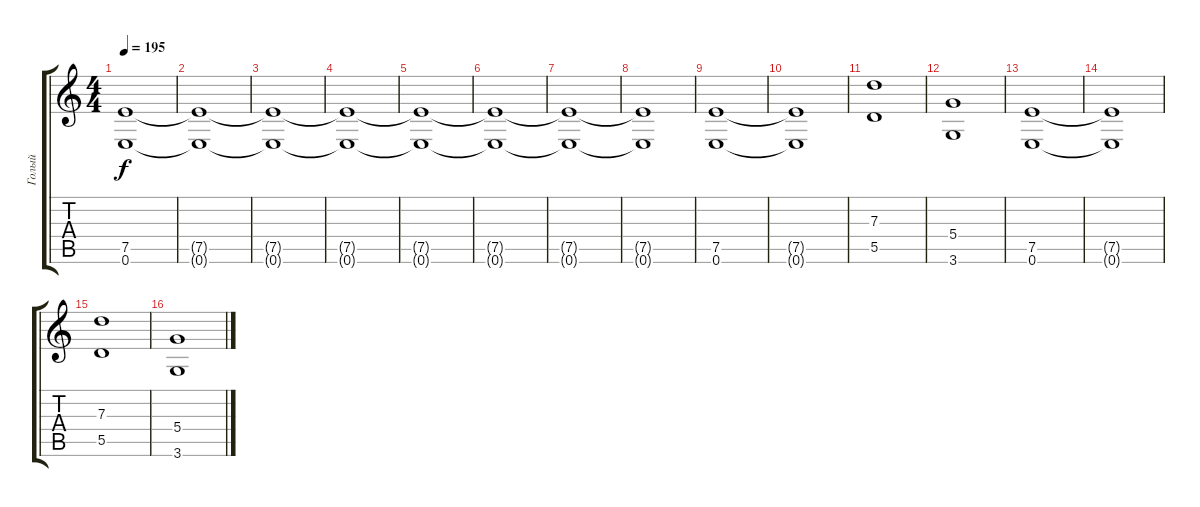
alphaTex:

\track ("Голый" "Голый") {instrument distortionguitar}
\staff {score tabs}
\tuning (E4 B3 G3 D3 A2 E2) {hide}
\ts (4 4)
\tempo 195
\clef g2
\ks c
(7.5 0.6).1{dy f} |
(7.5{t} 0.6{t}).1 |
(7.5{t} 0.6{t}).1 |
(7.5{t} 0.6{t}).1 |
(7.5{t} 0.6{t}).1 |
(7.5{t} 0.6{t}).1 |
(7.5{t} 0.6{t}).1 |
(7.5{t} 0.6{t}).1 |
(7.5 0.6).1 |
(7.5{t} 0.6{t}).1 |
(7.3 5.5).1 |
(5.4 3.6).1 |
(7.5 0.6).1 |
(7.5{t} 0.6{t}).1 |
(7.3 5.5).1 |
(5.4 3.6).1
